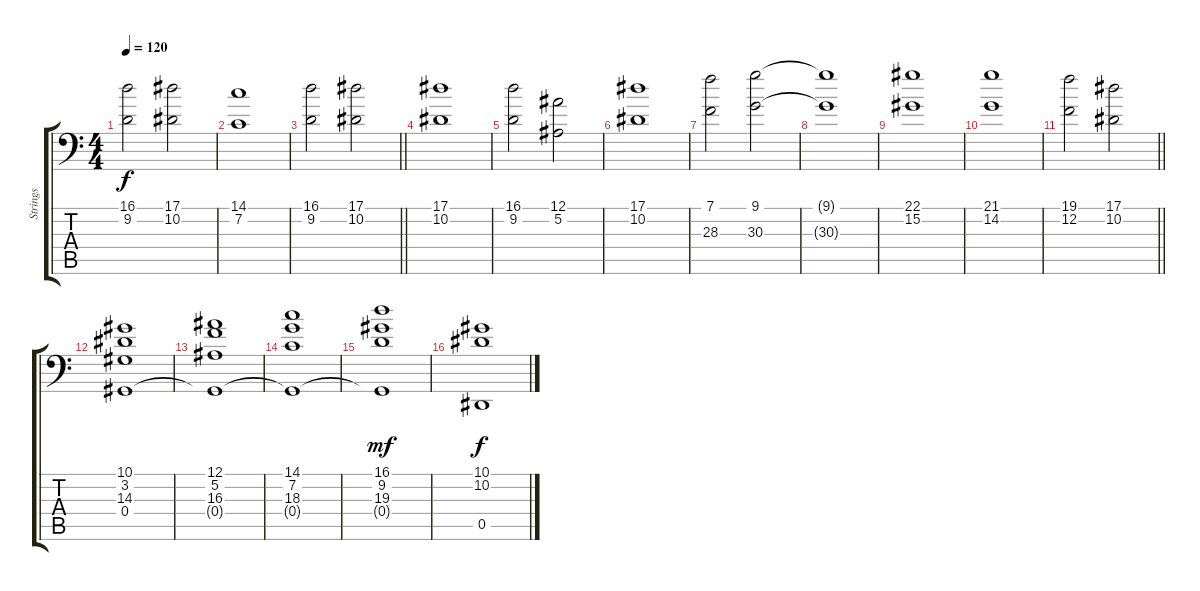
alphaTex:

\track ("Strings" "Strings") {instrument stringensemble1}
\staff {score tabs}
\tuning (Bb3 F3 Db3 Ab2 Eb2 Ab1) {hide}
\ts (4 4)
\tempo 120
\clef f4
\ks c
(16.1 9.2).2{dy f} (17.1 10.2).2 |
(14.1 7.2).1 |
\barLineRight lightlight
(16.1 9.2).2 (17.1 10.2).2 |
\section ("" "")
(17.1 10.2).1 |
(16.1 9.2).2 (12.1 5.2).2 |
(17.1 10.2).1 |
(7.1 28.3).2 (9.1 30.3).2 |
(9.1{t} 30.3{t}).1 |
(22.1 15.2).1 |
(21.1 14.2).1 |
\barLineRight lightlight
(19.1 12.2).2 (17.1 10.2).2 |
(10.1 3.2 14.3 0.4).1{volume 4 instrument stringensemble1} |
(12.1 5.2 16.3 0.4{t}).1 |
(14.1 7.2 18.3 0.4{t}).1 |
(16.1 9.2 19.3 0.4{t}).1{dy mf} |
(10.1 10.2 0.5).1{dy f}
